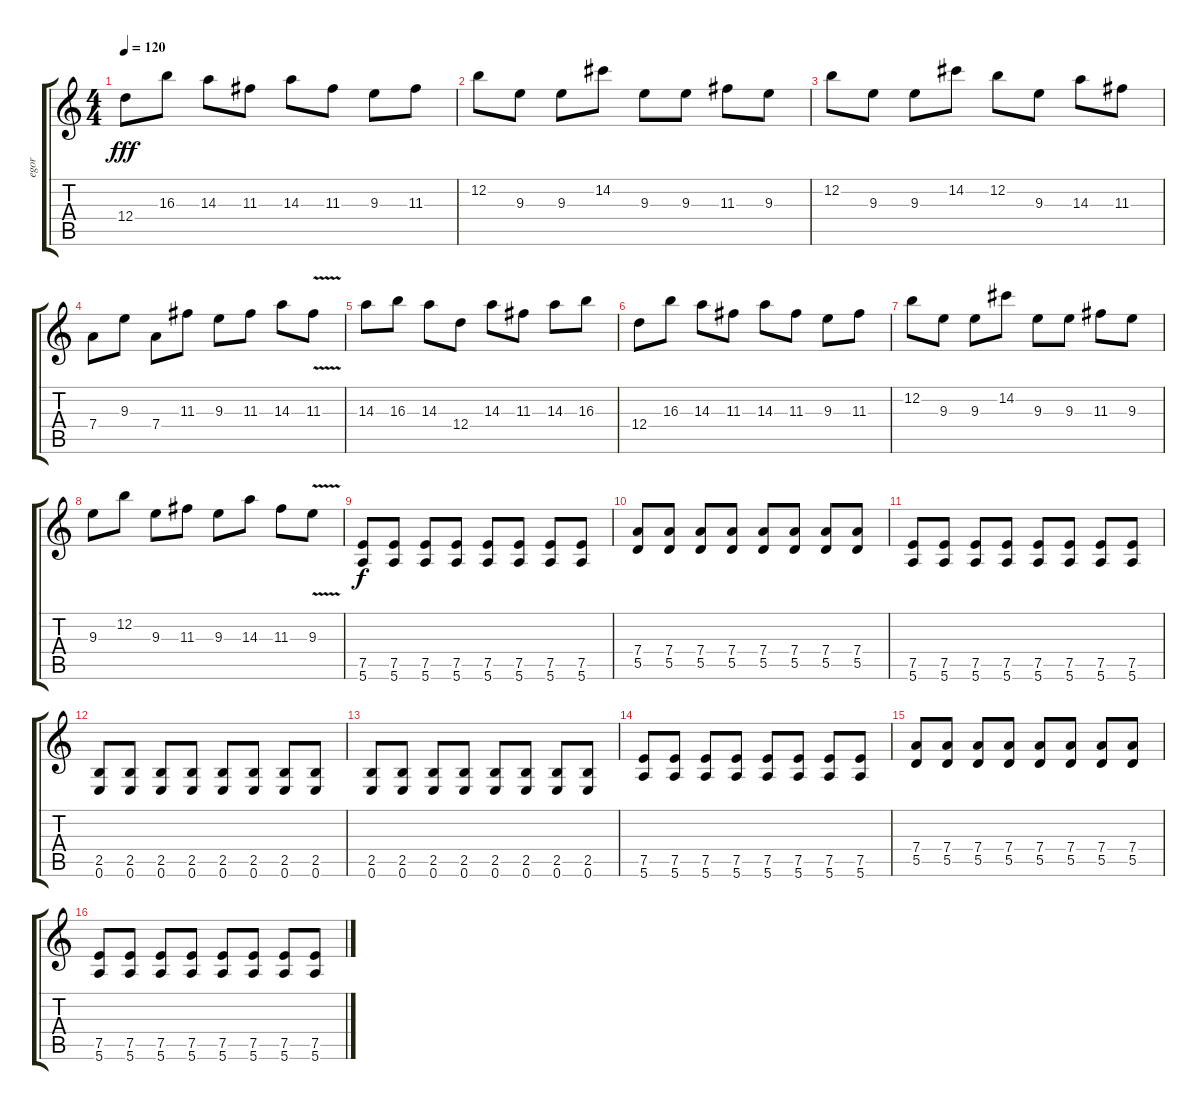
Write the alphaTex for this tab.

\track ("egor" "egor") {instrument distortionguitar}
\staff {score tabs}
\tuning (E4 B3 G3 D3 A2 E2) {hide}
\ts (4 4)
\tempo 120
\clef g2
\ks c
12.4.8{dy fff} 16.3.8 14.3.8 11.3.8 14.3.8 11.3.8 9.3.8 11.3.8 |
12.2.8 9.3.8 9.3.8 14.2.8 9.3.8 9.3.8 11.3.8 9.3.8 |
12.2.8 9.3.8 9.3.8 14.2.8 12.2.8 9.3.8 14.3.8 11.3.8 |
7.4.8 9.3.8 7.4.8 11.3.8 9.3.8 11.3.8 14.3.8 11.3{v}.8 |
14.3.8 16.3.8 14.3.8 12.4.8 14.3.8 11.3.8 14.3.8 16.3.8 |
12.4.8 16.3.8 14.3.8 11.3.8 14.3.8 11.3.8 9.3.8 11.3.8 |
12.2.8 9.3.8 9.3.8 14.2.8 9.3.8 9.3.8 11.3.8 9.3.8 |
9.3.8 12.2.8 9.3.8 11.3.8 9.3.8 14.3.8 11.3.8 9.3{v}.8 |
(7.5 5.6).8{dy f volume 16} (7.5 5.6).8 (7.5 5.6).8 (7.5 5.6).8 (7.5 5.6).8 (7.5 5.6).8 (7.5 5.6).8 (7.5 5.6).8 |
(7.4 5.5).8 (7.4 5.5).8 (7.4 5.5).8 (7.4 5.5).8 (7.4 5.5).8 (7.4 5.5).8 (7.4 5.5).8 (7.4 5.5).8 |
(7.5 5.6).8 (7.5 5.6).8 (7.5 5.6).8 (7.5 5.6).8 (7.5 5.6).8 (7.5 5.6).8 (7.5 5.6).8 (7.5 5.6).8 |
(2.5 0.6).8 (2.5 0.6).8 (2.5 0.6).8 (2.5 0.6).8 (2.5 0.6).8 (2.5 0.6).8 (2.5 0.6).8 (2.5 0.6).8 |
(2.5 0.6).8 (2.5 0.6).8 (2.5 0.6).8 (2.5 0.6).8 (2.5 0.6).8 (2.5 0.6).8 (2.5 0.6).8 (2.5 0.6).8 |
(7.5 5.6).8{volume 16} (7.5 5.6).8 (7.5 5.6).8 (7.5 5.6).8 (7.5 5.6).8 (7.5 5.6).8 (7.5 5.6).8 (7.5 5.6).8 |
(7.4 5.5).8 (7.4 5.5).8 (7.4 5.5).8 (7.4 5.5).8 (7.4 5.5).8 (7.4 5.5).8 (7.4 5.5).8 (7.4 5.5).8 |
(7.5 5.6).8 (7.5 5.6).8 (7.5 5.6).8 (7.5 5.6).8 (7.5 5.6).8 (7.5 5.6).8 (7.5 5.6).8 (7.5 5.6).8
